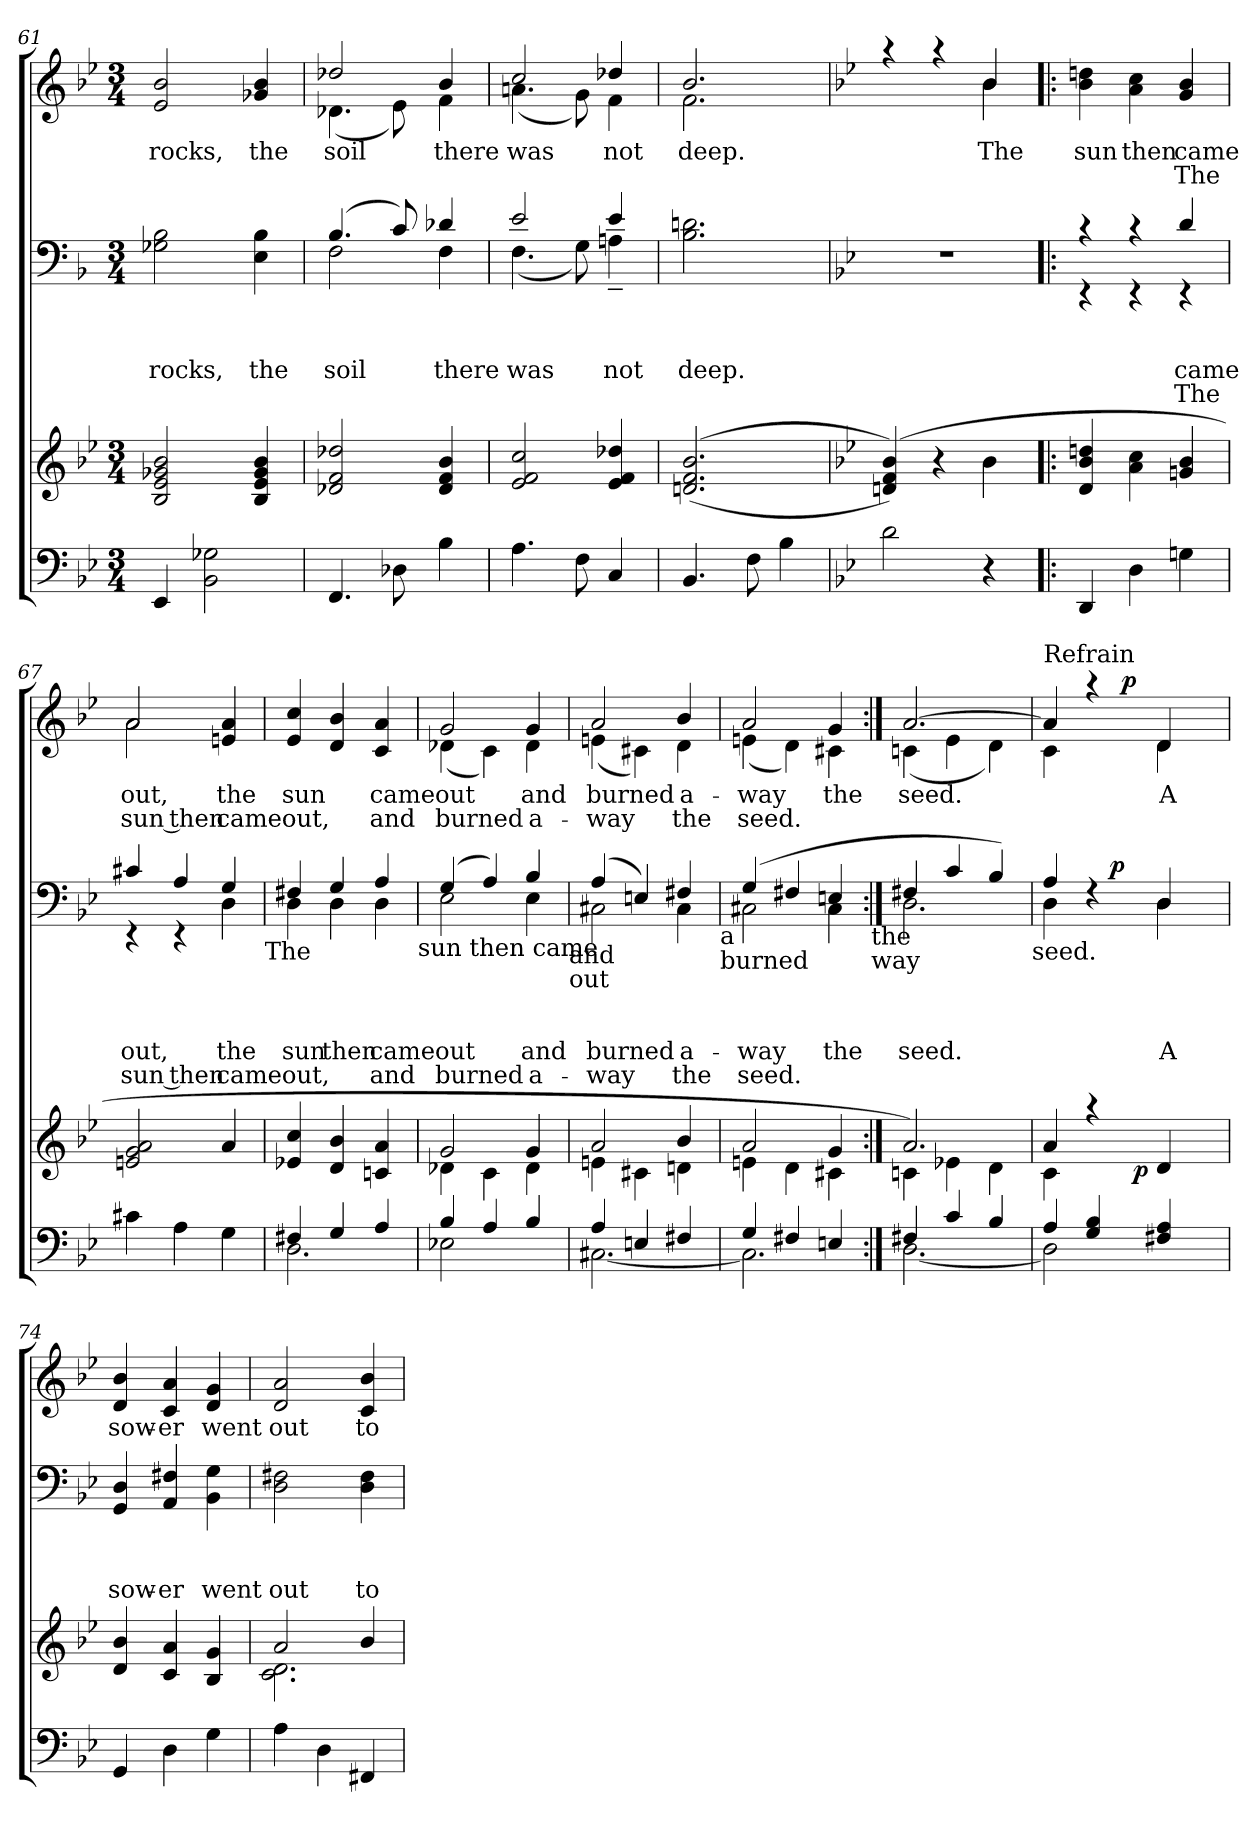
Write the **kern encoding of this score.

**kern	**kern	**dynam	**kern	**text	**text	**text	**text	**dynam	**kern	**text	**text	**dynam
*part4	*part3	*part3	*part2	*part2	*part2	*part2	*part2	*part2	*part1	*part1	*part1	*part1
*staff4	*staff3	*staff3	*staff2	*staff2	*staff2	*staff2	*staff2	*staff2	*staff1	*staff1	*staff1	*staff1
*clefF4	*clefG2	*	*clefF4	*	*	*	*	*	*clefG2	*	*	*
*k[b-e-]	*k[b-e-]	*	*k[b-]	*	*	*	*	*	*k[b-e-]	*	*	*
*B-:	*B-:	*	*F:	*	*	*	*	*	*B-:	*	*	*
*M3/4	*M3/4	*	*M3/4	*	*	*	*	*	*M3/4	*	*	*
=61	=61	=61	=61	=61	=61	=61	=61	=61	=61	=61	=61	=61
!	!	!	!	!	!	!LO:LY:a	!	!	!	!LO:LY:b	!	!
4EE-/	2B-/ 2e-/ 2g-X/ 2b-/	.	2G-X\ 2B-\	.	.	rocks,	.	.	2e-/ 2b-/	rocks,	.	.
2BB-\ 2G-X\	.	.	.	.	.	.	.	.	.	.	.	.
!	!	!	!	!	!	!LO:LY:a	!	!	!	!LO:LY:b	!	!
.	4B-/ 4e-/ 4g-/ 4b-/	.	4E\ 4B-\	.	.	the	.	.	4g-X/ 4b-/	the	.	.
=62	=62	=62	=62	=62	=62	=62	=62	=62	=62	=62	=62	=62
!	!	!	!	!	!	!LO:LY:a	!	!	!	!LO:LY:b	!	!
*	*	*	*^	*	*	*	*	*	*^	*	*	*
4.FF/	2d-X/ 2f/ 2dd-X/	.	(4.B-/	2F\	.	.	soil	.	.	2dd-X/	(<4.d-X\	soil	.	.
8D-X\	.	.	8c/)	.	.	.	.	.	.	.	8e-\)	.	.	.
!	!	!	!	!	!	!	!LO:LY:a	!	!	!	!	!LO:LY:b	!	!
4B-\	4d-/ 4f/ 4b-/	.	4d-X/	4F\	.	.	there	.	.	4b-/	4f\	there	.	.
=63	=63	=63	=63	=63	=63	=63	=63	=63	=63	=63	=63	=63	=63	=63
!	!	!	!	!	!	!	!LO:LY:a	!	!	!	!	!LO:LY:b	!	!
4.A\	2e-/ 2f/ 2cc/	.	2e/	(<4.F\	.	.	was	.	.	2cc/	(<4.an\	was	.	.
8F\	.	.	.	8G\)	.	.	.	.	.	.	8g\)	.	.	.
!	!	!	!	!	!	!	!LO:LY:a	!	!	!	!	!LO:LY:b	!	!
4C/	4e-/ 4f/ 4dd-X/	.	4e/	4An~<\	.	.	not	.	.	4dd-X/	4f\	not	.	.
=64	=64	=64	=64	=64	=64	=64	=64	=64	=64	=64	=64	=64	=64	=64
!	!	!	!	!	!	!	!LO:LY:a	!	!	!	!	!LO:LY:b	!	!
*	*	*	*v	*v	*	*	*	*	*	*	*	*	*	*
4.BB-/	(<(2.dn/ 2.f/ 2.b-/	.	2.B-\ 2.dn\	.	.	deep.	.	.	2.b-/	2.f\	deep.	.	.
8F\	.	.	.	.	.	.	.	.	.	.	.	.	.
4B-\	.	.	.	.	.	.	.	.	.	.	.	.	.
!!LO:LB:g=z	!!
=65	=65	=65	=65	=65	=65	=65	=65	=65	=65	=65	=65	=65	=65
*	*	*	*k[b-e-]	*	*	*	*	*	*	*	*	*	*
*	*	*	*B-:	*	*	*	*	*	*	*	*	*	*
!	!	!	!LO:N:vis=1	!	!	!	!	!	!	!	!	!	!
2d\	(<4dn/ 4f/ 4b-/))	.	2.r	.	.	.	.	.	4raa	2ryy	.	.	.
.	4r	.	.	.	.	.	.	.	4raa	.	.	.	.
!	!	!	!	!	!	!	!	!	!	!	!LO:LY:b	!	!
4r	4b-\	.	.	.	.	.	.	.	4b-/	4b-\	The	.	.
=66!|:	=66!|:	=66!|:	=66!|:	=66!|:	=66!|:	=66!|:	=66!|:	=66!|:	=66!|:	=66!|:	=66!|:	=66!|:	=66!|:
*	*	*	*^	*	*	*	*	*	*	*	*	*	*
!	!	!	!	!	!	!	!	!	!	!	!	!LO:LY:b	!	!
*	*	*	*	*	*	*	*	*	*	*v	*v	*	*	*
4DD/	4d/ 4b-/ 4ddn/	.	4rc	4rEE	.	.	.	.	.	4b-\ 4ddn\	sun	.	.
!	!	!	!	!	!	!	!	!	!	!	!LO:LY:b	!	!
4D\	4a\ 4cc\	.	4rc	4rEE	.	.	.	.	.	4a\ 4cc\	then	.	.
!	!	!	!	!	!	!	!LO:LY:a	!LO:LY:a	!	!	!LO:LY:b	!LO:LY:b	!
4Gn\	4gn/ 4b-/	.	4d/	4rEE	.	.	came	The	.	4g/ 4b-/	came	The	.
=67	=67	=67	=67	=67	=67	=67	=67	=67	=67	=67	=67	=67	=67
!	!	!	!	!	!	!	!LO:LY:a	!LO:LY:a	!	!	!LO:LY:b	!LO:LY:b	!
*	*	*	*	*	*	*	*	*	*	*^	*	*	*
4c#X\	2en/ 2g/ 2a/	.	4c#X/	4rEE	.	.	out,	sun then	.	2a/	2a\	out,	sun then	.
4A\	.	.	4A/	4rEE	.	.	.	.	.	.	.	.	.	.
!	!	!	!	!	!	!	!LO:LY:a	!LO:LY:a	!	!	!	!LO:LY:b	!LO:LY:b	!
4G\	4a/	.	4G/	4D\	.	.	the	came	.	4en/ 4a/	4ryy	the	came	.
!	!	!	!	!LO:TX:b:t=The	!	!	!	!	!	!	!	!	!	!
=68	=68	=68	=68	=68	=68	=68	=68	=68	=68	=68	=68	=68	=68	=68
*^	*	*	*	*	*	*	*	*	*	*	*	*	*	*
!	!	!	!	!	!	!	!	!LO:LY:a	!LO:LY:a	!	!	!	!LO:LY:b	!LO:LY:b	!
*	*	*	*	*	*	*	*	*	*	*	*v	*v	*	*	*
4F#X/	2.D\	4e-X/ 4cc/	.	4F#X/	4D\	.	.	sun	out,	.	4e-/ 4cc/	sun	out,	.
!	!	!	!	!	!	!	!	!LO:LY:a	!	!	!	!	!	!
4G/	.	4d/ 4b-/	.	4G/	4D\	.	.	then	.	.	4d/ 4b-/	.	.	.
!	!	!	!	!	!	!	!	!LO:LY:a	!LO:LY:a	!	!	!LO:LY:b	!LO:LY:b	!
4A/	.	4cn/ 4a/	.	4A/	4D\	.	.	came	and	.	4c/ 4a/	came	and	.
!	!	!	!	!	!LO:TX:b:t=sun then came	!	!	!	!	!	!	!	!	!
=69	=69	=69	=69	=69	=69	=69	=69	=69	=69	=69	=69	=69	=69	=69
*	*	*^	*	*	*	*	*	*	*	*	*	*	*	*
!	!	!	!	!	!	!	!	!	!LO:LY:a	!LO:LY:a	!	!	!LO:LY:b	!LO:LY:b	!
*	*	*	*	*	*	*	*	*	*	*	*	*^	*	*	*
4B-/	2E-X\	2g/	4d-X\	.	(4G/	2E-\	.	.	out	burned	.	2g/	(<4d-X\	out	burned	.
4A/	.	.	4c\	.	4A/)	.	.	.	.	.	.	.	4c\)	.	.	.
!	!	!	!	!	!	!	!	!	!LO:LY:a	!LO:LY:a	!	!	!	!LO:LY:b	!LO:LY:b	!
4B-/	4ryy	4g/	4d-\	.	4B-/	4E-\	.	.	and	a-	.	4g/	4d-\	and	a-	.
!	!	!	!	!	!	!LO:TX:b:t=and	!	!	!	!	!	!	!	!	!	!
!	!	!	!	!	!	!LO:TX:b:t=out	!	!	!	!	!	!	!	!	!	!
=70	=70	=70	=70	=70	=70	=70	=70	=70	=70	=70	=70	=70	=70	=70	=70	=70
!	!	!	!	!	!	!	!	!	!LO:LY:a	!LO:LY:a	!	!	!	!LO:LY:b	!LO:LY:b	!
4A/	[<2.C#X\	2a/	4en\	.	(4A/	2C#X\	.	.	burned	-way	.	2a/	(<4en\	burned	-way	.
4En/	.	.	4c#X\	.	4En/)	.	.	.	.	.	.	.	4c#X\)	.	.	.
!	!	!	!	!	!	!	!	!	!LO:LY:a	!LO:LY:a	!	!	!	!LO:LY:b	!LO:LY:b	!
4F#X/	.	4b-/	4dn\	.	4F#X/	4C#\	.	.	a-	the	.	4b-/	4d\	a-	the	.
!	!	!	!	!	!	!LO:TX:b:t=a	!	!	!	!	!	!	!	!	!	!
!	!	!	!	!	!	!LO:TX:b:t=burned	!	!	!	!	!	!	!	!	!	!
=71	=71	=71	=71	=71	=71	=71	=71	=71	=71	=71	=71	=71	=71	=71	=71	=71
!	!	!	!	!	!	!	!	!	!LO:LY:a	!LO:LY:a	!	!	!	!LO:LY:b	!LO:LY:b	!
4G/	2.C#\]	2a/	4en\	.	(4G/	2C#X\	.	.	-way	seed.	.	2a/	(<4en\	-way	seed.	.
4F#X/	.	.	4d\	.	4F#X/	.	.	.	.	.	.	.	4d\)	.	.	.
!	!	!	!	!	!	!	!	!	!LO:LY:a	!	!	!	!	!LO:LY:b	!	!
4En/	.	4g/	4c#X\	.	4En/	4C#\	.	.	the	.	.	4g/	4c#X\	the	.	.
!	!	!	!	!	!	!LO:TX:b:t=the	!	!	!	!	!	!	!	!	!	!
!	!	!	!	!	!	!LO:TX:b:t=way	!	!	!	!	!	!	!	!	!	!
=72:|!	=72:|!	=72:|!	=72:|!	=72:|!	=72:|!	=72:|!	=72:|!	=72:|!	=72:|!	=72:|!	=72:|!	=72:|!	=72:|!	=72:|!	=72:|!	=72:|!
!	!	!	!	!	!	!	!	!	!LO:LY:a	!	!	!	!	!LO:LY:b	!	!
4F#X/	[<2.D\	2.a/)	4cn\	.	4F#X/	2.D\	.	.	seed.	.	.	[<2.a/	(<4cn\	seed.	.	.
4c/	.	.	4e-X\	.	4c/	.	.	.	.	.	.	.	4e-\	.	.	.
4B-/	.	.	4d\	.	4B-/)	.	.	.	.	.	.	.	4d\)	.	.	.
*	*	*	*	*	*v	*v	*	*	*	*	*	*	*	*	*	*
!	!	!	!	!	!LO:TX:b:t=seed.	!	!	!	!	!	!	!	!	!	!
!!LO:LB:g=z
=73	=73	=73	=73	=73	=73	=73	=73	=73	=73	=73	=73	=73	=73	=73	=73
*	*	*	*^	*	*^	*	*	*	*	*	*	*^	*	*	*
*	*	*	*	*	*	*	*^	*	*	*	*	*	*	*	*	*	*	*
!	!	!	!	!	!	!	!	!	!	!	!	!	!	!LO:TX:a:t=Refrain	!	!	!	!	!
4A/	2D\]	4a/	4c\	4ryy	.	4A/	4D\	4ryy	.	.	.	.	.	4a/]	4c\	4.ryy	.	.	.
4G/ 4B-/	.	4raa	2ryy	8ryy	.	4rE	4ryy	16.ryy	.	.	.	.	.	4raa	4ryy	.	.	.	.
!	!	!	!	!	!	!	!	!	!	!	!	!	!LO:DY:a	!	!	!	!	!	!
.	.	.	.	.	.	.	.	4ryy	.	.	.	.	p	.	.	.	.	.	.
!	!	!	!	!	!	!	!	!	!	!	!	!	!	!	!	!	!	!	!LO:DY:a
.	.	.	.	32ryy	.	.	.	.	.	.	.	.	.	.	.	4.ryy	.	.	p
!	!	!	!	!	!LO:DY:b	!	!	!	!	!	!	!	!	!	!	!	!	!	!
.	.	.	.	4ryy	p	.	.	.	.	.	.	.	.	.	.	.	.	.	.
!	!	!	!	!	!	!	!	!	!	!	!LO:LY:b	!	!	!	!	!	!LO:LY:b	!	!
4F#X/ 4A/	4ryy	4d/	.	.	.	4D/	4D\	.	.	.	A	.	.	4d/	4d\	.	A	.	.
.	.	.	.	.	.	.	.	8ryy	.	.	.	.	.	.	.	.	.	.	.
.	.	.	.	16.ryy	.	.	.	.	.	.	.	.	.	.	.	.	.	.	.
.	.	.	.	.	.	.	.	32ryy	.	.	.	.	.	.	.	.	.	.	.
=74	=74	=74	=74	=74	=74	=74	=74	=74	=74	=74	=74	=74	=74	=74	=74	=74	=74	=74	=74
!	!	!	!	!	!	!	!	!	!	!	!LO:LY:b	!	!	!	!	!	!LO:LY:b	!	!
*v	*v	*	*	*	*	*v	*v	*v	*	*	*	*	*	*v	*v	*v	*	*	*
*	*v	*v	*v	*	*	*	*	*	*	*	*	*	*	*
4GG/	4d/ 4b-/	.	4GG/ 4D/	.	.	sow-	.	.	4d/ 4b-/	sow-	.	.
!	!	!	!	!	!	!LO:LY:b	!	!	!	!LO:LY:b	!	!
4D\	4c/ 4a/	.	4AA/ 4F#X/	.	.	-er	.	.	4c/ 4a/	-er	.	.
!	!	!	!	!	!	!LO:LY:b	!	!	!	!LO:LY:b	!	!
4G\	4B-/ 4g/	.	4BB-\ 4G\	.	.	went	.	.	4d/ 4g/	went	.	.
=75	=75	=75	=75	=75	=75	=75	=75	=75	=75	=75	=75	=75
*	*^	*	*	*	*	*	*	*	*	*	*	*
!	!	!	!	!	!	!	!LO:LY:b	!	!	!	!LO:LY:b	!	!
4A\	2a/	2.c\ 2.d\	.	2D\ 2F#X\	.	.	out	.	.	2d/ 2a/	out	.	.
4D\	.	.	.	.	.	.	.	.	.	.	.	.	.
!	!	!	!	!	!	!	!LO:LY:b	!	!	!	!LO:LY:b	!	!
4FF#X/	4b-/	.	.	4D\ 4F#\	.	.	to	.	.	4c/ 4b-/	to	.	.
*	*v	*v	*	*	*	*	*	*	*	*	*	*	*
=	=	=	=	=	=	=	=	=	=	=	=	=
*-	*-	*-	*-	*-	*-	*-	*-	*-	*-	*-	*-	*-
